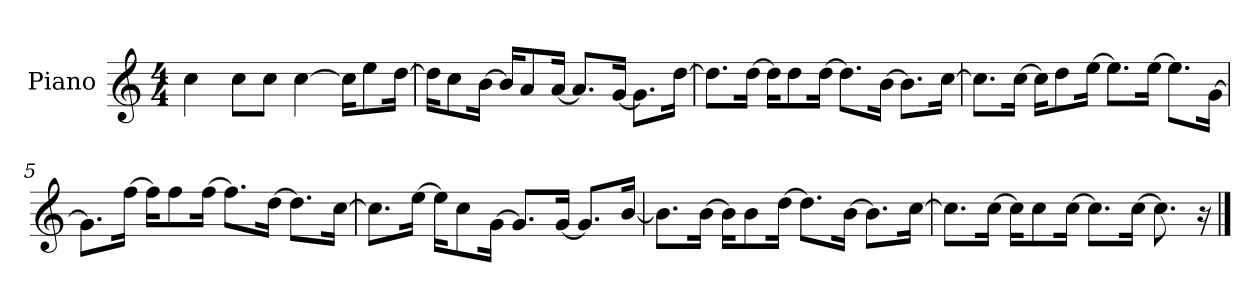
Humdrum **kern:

**kern
*part1
*staff1
*I"Piano
*I'P-no
*clefG2
*k[]
*M4/4
*MM90
=1
4cc\
8cc\L
8cc\J
[4cc\
16cc\KL]
8ee\
[16dd\Jk
=2
16dd\KL]
8cc\
[16b\Jk
16b/KL]
8a/
[16a/Jk
8.a/L]
[16g/Jk
8.g\L]
[16dd\Jk
=3
8.dd\L]
[16dd\Jk
16dd\KL]
8dd\
[16dd\Jk
8.dd\L]
[16b\Jk
8.b\L]
[16cc\Jk
=4
8.cc\L]
[16cc\Jk
16cc\KL]
8dd\
[16ee\Jk
8.ee\L]
[16ee\Jk
8.ee\L]
[16g\Jk
!!LO:LB:g=z
=5
8.g\L]
[16ff\Jk
16ff\KL]
8ff\
[16ff\Jk
8.ff\L]
[16dd\Jk
8.dd\L]
[16cc\Jk
=6
8.cc\L]
[16ee\Jk
16ee\KL]
8cc\
[16g\Jk
8.g/L]
[16g/Jk
8.g/L]
[16b/Jk
=7
8.b\L]
[16b\Jk
16b\KL]
8b\
[16dd\Jk
8.dd\L]
[16b\Jk
8.b\L]
[16cc\Jk
=8
8.cc\L]
[16cc\Jk
16cc\KL]
8cc\
[16cc\Jk
8.cc\L]
[16cc\Jk
8.cc\]
16r
==
*-
